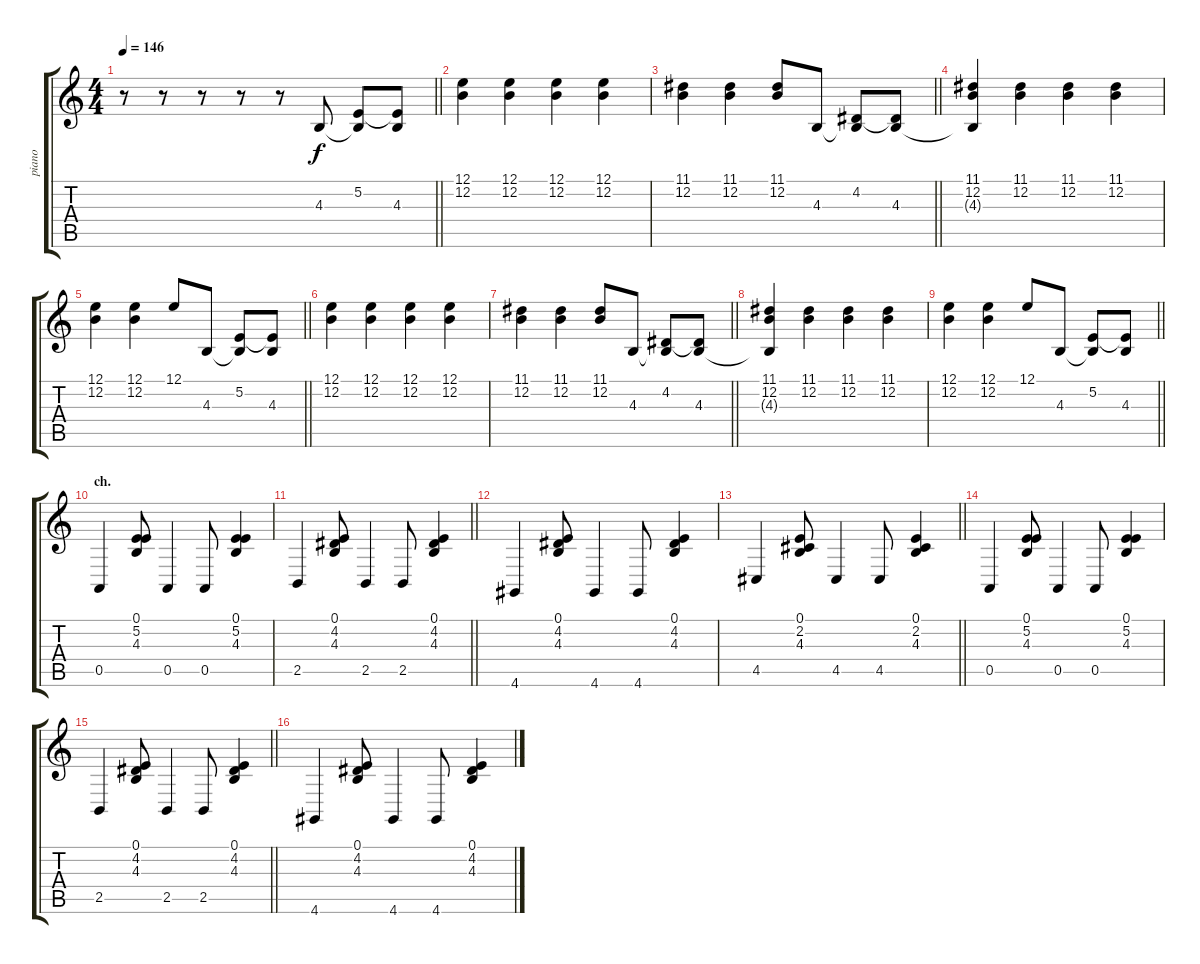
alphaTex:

\track ("piano" "piano") {instrument electricgrandpiano}
\staff {score tabs}
\tuning (E4 B3 G3 D3 A2 E2) {hide}
\ts (4 4)
\tempo 146
\clef g2
\barLineRight lightlight
\ks c
r.8{dy f} r.8 r.8 r.8 r.8 4.3.8 (5.2 4.3{t}).8 (5.2{t} 4.3).8 |
(12.1 12.2).4 (12.1 12.2).4 (12.1 12.2).4 (12.1 12.2).4 |
\barLineRight lightlight
(11.1 12.2).4 (11.1 12.2).4 (11.1 12.2).8 4.3.8 (4.2 4.3{t}).8 (4.2{t} 4.3).8 |
(11.1 12.2 4.3{t}).4 (11.1 12.2).4 (11.1 12.2).4 (11.1 12.2).4 |
\barLineRight lightlight
(12.1 12.2).4 (12.1 12.2).4 12.1.8 4.3.8 (5.2 4.3{t}).8 (5.2{t} 4.3).8 |
(12.1 12.2).4 (12.1 12.2).4 (12.1 12.2).4 (12.1 12.2).4 |
\barLineRight lightlight
(11.1 12.2).4 (11.1 12.2).4 (11.1 12.2).8 4.3.8 (4.2 4.3{t}).8 (4.2{t} 4.3).8 |
(11.1 12.2 4.3{t}).4 (11.1 12.2).4 (11.1 12.2).4 (11.1 12.2).4 |
\barLineRight lightlight
(12.1 12.2).4 (12.1 12.2).4 12.1.8 4.3.8 (5.2 4.3{t}).8 (5.2{t} 4.3).8 |
\section ("" "ch.")
0.5.4 (0.1 5.2 4.3).8 0.5.4 0.5.8 (0.1 5.2 4.3).4 |
\barLineRight lightlight
2.5.4 (0.1 4.2 4.3).8 2.5.4 2.5.8 (0.1 4.2 4.3).4 |
4.6.4 (0.1 4.2 4.3).8 4.6.4 4.6.8 (0.1 4.2 4.3).4 |
\barLineRight lightlight
4.5.4 (0.1 2.2 4.3).8 4.5.4 4.5.8 (0.1 2.2 4.3).4 |
0.5.4 (0.1 5.2 4.3).8 0.5.4 0.5.8 (0.1 5.2 4.3).4 |
\barLineRight lightlight
2.5.4 (0.1 4.2 4.3).8 2.5.4 2.5.8 (0.1 4.2 4.3).4 |
4.6.4 (0.1 4.2 4.3).8 4.6.4 4.6.8 (0.1 4.2 4.3).4
